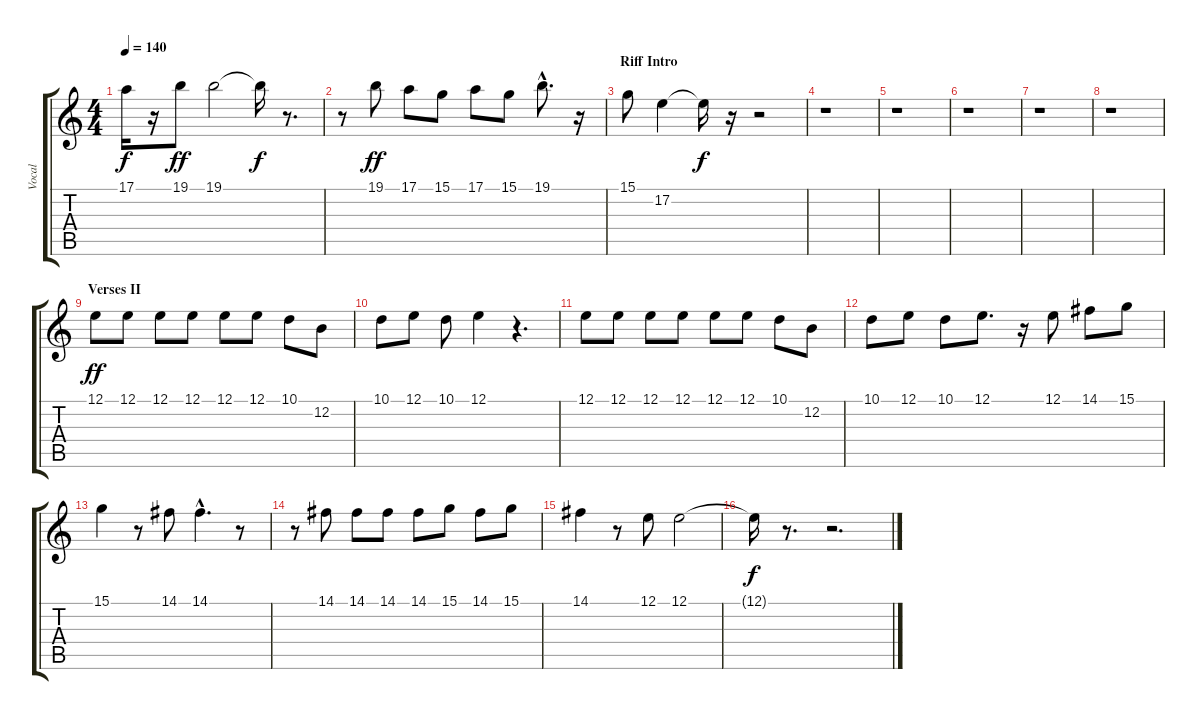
\track ("Vocal" "Vocal") {instrument lead2sawtooth}
\staff {score tabs}
\tuning (E4 B3 G3 D3 A2 E2) {hide}
\ts (4 4)
\tempo 140
\clef g2
\ks c
17.1{t}.16{dy f} r.16 19.1.8{dy ff} 19.1.2 19.1{t}.16{dy f} r.8{d} |
r.8 19.1.8{dy ff} 17.1.8 15.1.8 17.1.8 15.1.8 19.1{hac}.8{d} r.16 |
\section ("" "Riff Intro")
15.1.8 17.2.4 17.2{t}.16{dy f} r.16 r.2 |
r.1 |
r.1 |
r.1 |
r.1 |
r.1 |
\section ("" "Verses II")
12.1.8{dy ff} 12.1.8 12.1.8 12.1.8 12.1.8 12.1.8 10.1.8 12.2.8 |
10.1.8 12.1.8 10.1.8 12.1.4 r.4{d} |
12.1.8 12.1.8 12.1.8 12.1.8 12.1.8 12.1.8 10.1.8 12.2.8 |
10.1.8 12.1.8 10.1.8 12.1.8{d} r.16 12.1.8 14.1.8 15.1.8 |
15.1.4 r.8 14.1.8 14.1{hac}.4{d} r.8 |
r.8 14.1.8 14.1.8 14.1.8 14.1.8 15.1.8 14.1.8 15.1.8 |
14.1.4 r.8 12.1.8 12.1.2 |
12.1{t}.16{dy f} r.8{d} r.2{d}
